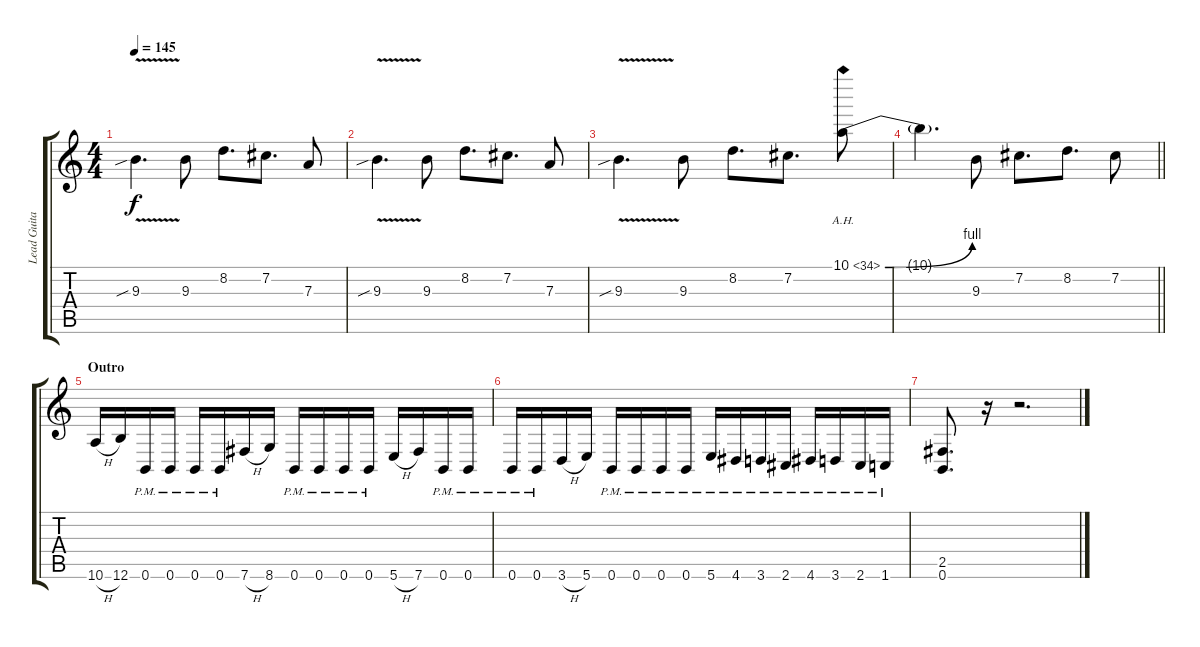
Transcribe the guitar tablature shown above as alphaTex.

\track ("Lead Guitar" "Lead Guita") {instrument overdrivenguitar}
\staff {score tabs}
\tuning (B3 Gb3 D3 A2 E2 B1) {hide}
\ts (4 4)
\tempo 145
\clef g2
\ks c
9.3{v sib}.4{d dy f} 9.3.8 8.2.8{d} 7.2.8{d} 7.3.8 |
9.3{v sib}.4{d} 9.3.8 8.2.8{d} 7.2.8{d} 7.3.8 |
9.3{v sib}.4{d} 9.3.8 8.2.8{d} 7.2.8{d} 10.1{be (bend 0 0 60 4) ah 24}.8 |
\barLineRight lightlight
10.1{t}.4{d} 9.3.8 7.2.8{d} 8.2.8{d} 7.2.8 |
\section ("" "Outro")
10.6{h}.16 12.6.16 0.6{pm}.16 0.6{pm}.16 0.6{pm}.16 0.6{pm}.16 7.6{h}.16 8.6.16 0.6{pm}.16 0.6{pm}.16 0.6{pm}.16 0.6{pm}.16 5.6{h}.16 7.6.16 0.6{pm}.16 0.6{pm}.16 |
0.6{pm}.16 0.6{pm}.16 3.6{h}.16 5.6.16 0.6{pm}.16 0.6{pm}.16 0.6{pm}.16 0.6{pm}.16 5.6{pm}.16 4.6{pm}.16 3.6{pm}.16 2.6{pm}.16 4.6{pm}.16 3.6{pm}.16 2.6{pm}.16 1.6{pm}.16 |
(2.5 0.6).8{d} r.16 r.2{d}
